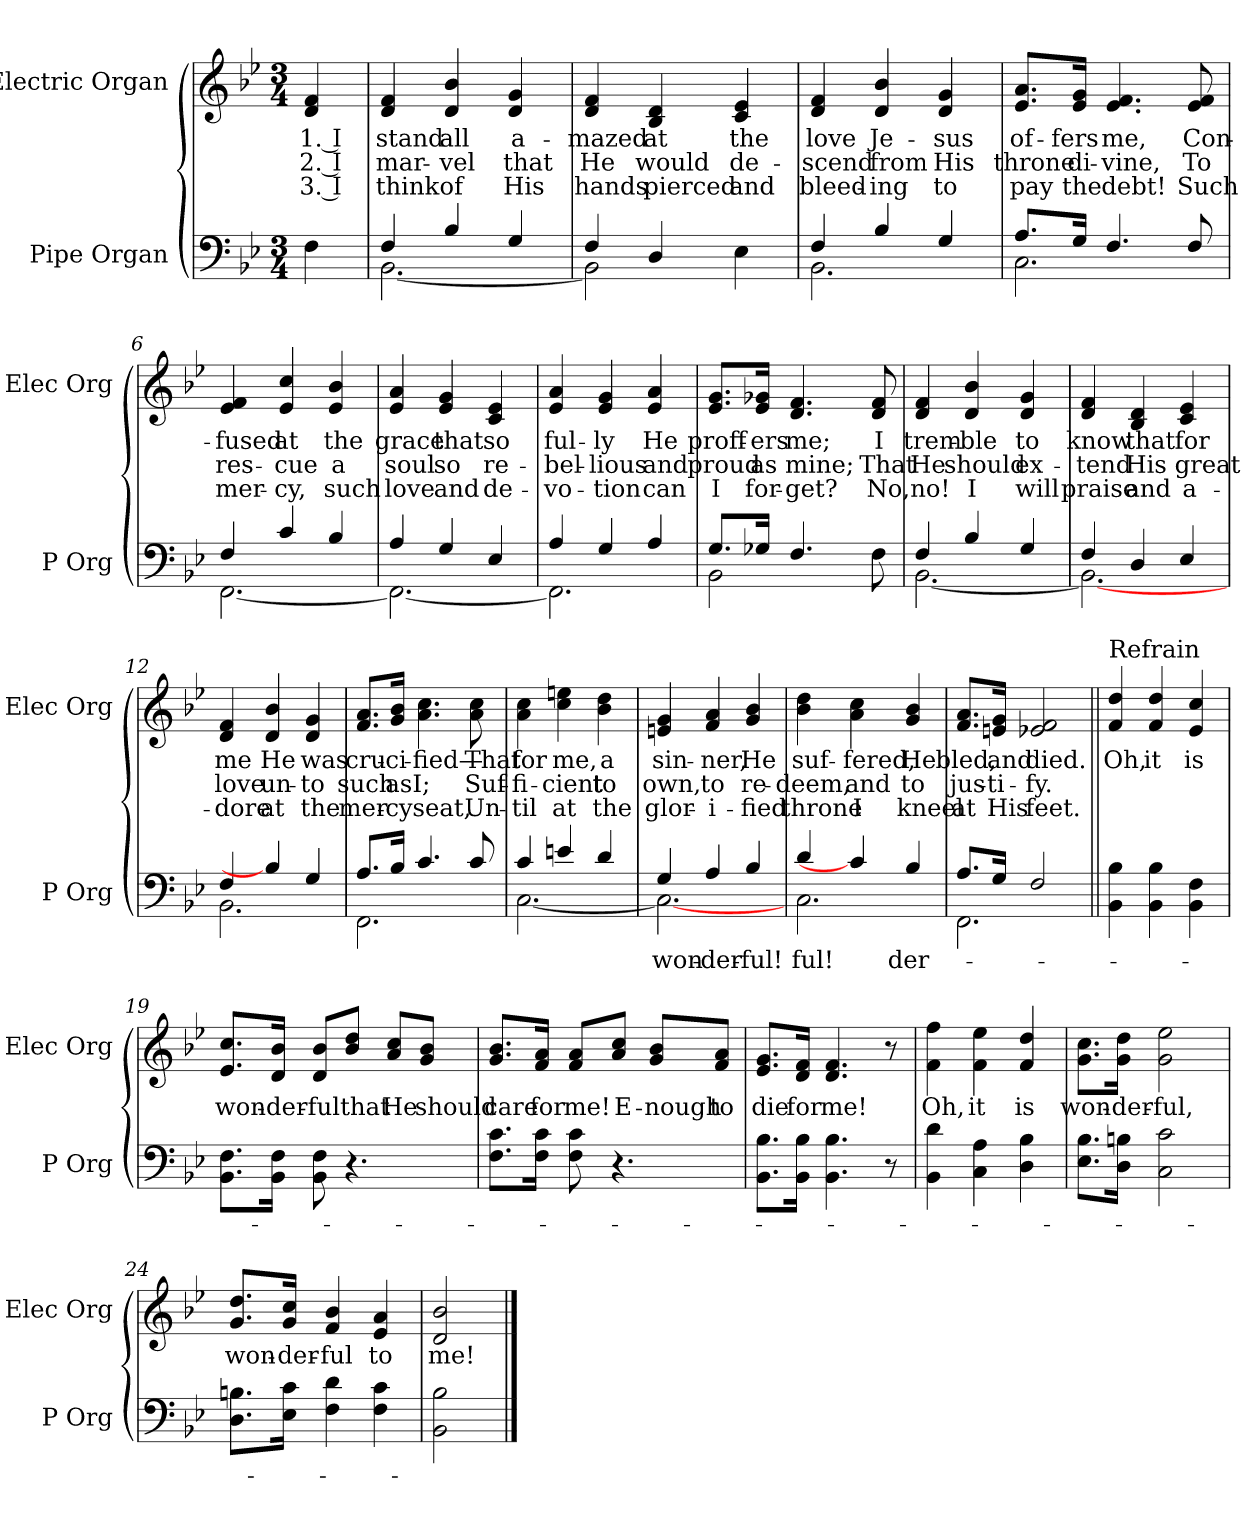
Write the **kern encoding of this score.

**kern	**text	**kern	**text	**text	**text
*part2	*part2	*part1	*part1	*part1	*part1
*staff2	*staff2	*staff1	*staff1	*staff1	*staff1
*I"Pipe Organ	*	*I"Electric Organ	*	*	*
*I'P Org	*	*I'Elec Org	*	*	*
*clefF4	*	*clefG2	*	*	*
*k[b-e-]	*	*k[b-e-]	*	*	*
*B-:	*	*B-:	*	*	*
*M3/4	*	*M3/4	*	*	*
=1	=1	=1	=1	=1	=1
4F	.	4d 4f	1. I	2. I	3. I
=2	=2	=2	=2	=2	=2
*^	*	*	*	*	*
4F/	[2.BB-	.	4d 4f	stand	mar-	think
4B-/	.	.	4d 4b-	all	-vel	of
4G/	.	.	4d 4g	a-	that	His
=3	=3	=3	=3	=3	=3	=3
4F/	2BB-]	.	4d 4f	-mazed	He	hands
4D/	.	.	4B- 4d	at	would	pierced
4E-	4ryy	.	4c 4e-	the	de-	and
=4	=4	=4	=4	=4	=4	=4
4F/	2.BB-	.	4d 4f	love	-scend	bleed-
4B-/	.	.	4d 4b-	Je-	from	-ing
4G/	.	.	4d 4g	-sus	His	to
=5	=5	=5	=5	=5	=5	=5
8.A/L	2.C	.	8.e-/ 8.a/L	of-	throne	pay
16G/Jk	.	.	16e-/ 16g/Jk	-fers	di-	the
4.F/	.	.	4.e- 4.f	me,	-vine,	debt!
8F/	.	.	8e- 8f	Con-	To	Such
=6	=6	=6	=6	=6	=6	=6
4F/	[2.FF	.	4e- 4f	-fused	res-	mer-
4c/	.	.	4e- 4cc	at	-cue	-cy,
4B-/	.	.	4e- 4b-	the	a	such
=7	=7	=7	=7	=7	=7	=7
4A/	2.FF_	.	4e- 4a	grace	soul	love
4G/	.	.	4e- 4g	that	so	and
4E-/	.	.	4c 4e-	so	re-	de-
=8	=8	=8	=8	=8	=8	=8
4A/	2.FF]	.	4e- 4a	ful-	-bel-	-vo-
4G/	.	.	4e- 4g	-ly	-lious	-tion
4A/	.	.	4e- 4a	He	and	can
=9	=9	=9	=9	=9	=9	=9
8.G/L	2BB-	.	8.e-/ 8.g/L	proff-	proud	I
16G-X/Jk	.	.	16e-/ 16g-X/Jk	-ers	as	for-
4.F	.	.	4.d 4.f	me;	mine;	-get?
.	4ryy	.	.	.	.	.
8F	.	.	8d 8f	I	That	No,
=10	=10	=10	=10	=10	=10	=10
4F/	[2.BB-	.	4d 4f	trem-	He	no!
4B-/	.	.	4d 4b-	-ble	should	I
4G/	.	.	4d 4g	to	ex-	will
=11	=11	=11	=11	=11	=11	=11
4F/	2.BB-_	.	4d 4f	know	-tend	praise
4D/	.	.	4B- 4d	that	His	and
4E-/	.	.	4c 4e-	for	great	a-
=12	=12	=12	=12	=12	=12	=12
4F/	2.BB-	.	4d 4f	me	love	-dore
4B-/]	.	.	4d 4b-	He	un-	at
4G/	.	.	4d 4g	was	-to	the
=13	=13	=13	=13	=13	=13	=13
8.A/L	2.FF	.	8.f/ 8.a/L	cru-	such	mer-
16B-/Jk	.	.	16g/ 16b-/Jk	-ci-	as	-cy
4.c/	.	.	4.a 4.cc	-fied—	I;	seat,
8c/	.	.	8a 8cc	That	Suf-	Un-
=14	=14	=14	=14	=14	=14	=14
4c/	[2.C	.	4a 4cc	for	-fi-	-til
4en/	.	.	4cc 4een	me,	-cient	at
4d/	.	.	4b- 4dd	a	to	the
=15	=15	=15	=15	=15	=15	=15
4G/	2.C_	won-	4en 4g	sin-	own,	glor-
4A/	.	-der-	4f 4a	-ner,	to	-i-
4B-/	.	-ful!	4g 4b-	He	re-	-fied
=16	=16	=16	=16	=16	=16	=16
4d/	2.C	-ful!	4b- 4dd	suf-	-deem,	throne
4c/]	.	.	4a 4cc	-fered,	and	I
4B-/	.	-der-	4g 4b-	He	to	kneel
=17	=17	=17	=17	=17	=17	=17
8.A/L	2.FF	.	8.f/ 8.a/L	bled,	jus-	at
16G/Jk	.	.	16en/ 16g/Jk	and	-ti-	His
2F/	.	.	2e-X 2f	died.	-fy.	feet.
*v	*v	*	*	*	*	*
=18||	=18||	=18||	=18||	=18||	=18||
!	!	!LO:TX:t=Refrain	!	!	!
4BB- 4B-	.	4f 4dd	Oh,	.	.
4BB- 4B-	.	4f 4dd	it	.	.
4BB- 4F	.	4e- 4cc	is	.	.
=19	=19	=19	=19	=19	=19
8.BB-\ 8.F\L	.	8.e-/ 8.cc/L	won-	.	.
16BB-\ 16F\Jk	.	16d/ 16b-/Jk	-der-	.	.
8BB- 8F	.	8d/ 8b-/L	-ful	.	.
4.r	.	8b-/ 8dd/J	that	.	.
.	.	8a/ 8cc/L	He	.	.
.	.	8g/ 8b-/J	should	.	.
=20	=20	=20	=20	=20	=20
8.F\ 8.c\L	.	8.g/ 8.b-/L	care	.	.
16F\ 16c\Jk	.	16f/ 16a/Jk	for	.	.
8F 8c	.	8f/ 8a/L	me!	.	.
4.r	.	8a/ 8cc/J	E-	.	.
.	.	8g/ 8b-/L	-nough	.	.
.	.	8f/ 8a/J	to	.	.
=21	=21	=21	=21	=21	=21
8.BB-\ 8.B-\L	.	8.e-/ 8.g/L	die	.	.
16BB-\ 16B-\Jk	.	16d/ 16f/Jk	for	.	.
4.BB- 4.B-	.	4.d 4.f	me!	.	.
8r	.	8r	.	.	.
=22	=22	=22	=22	=22	=22
4BB- 4d	.	4f 4ff	Oh,	.	.
4C 4A	.	4f 4ee-	it	.	.
4D 4B-	.	4f 4dd	is	.	.
=23	=23	=23	=23	=23	=23
8.E-\ 8.B-\L	.	8.g\ 8.cc\L	won-	.	.
16D\ 16Bn\Jk	.	16g\ 16dd\Jk	-der-	.	.
2C 2c	.	2g 2ee-	-ful,	.	.
=24	=24	=24	=24	=24	=24
8.D\ 8.Bn\L	.	8.g/ 8.dd/L	won-	.	.
16E-\ 16c\Jk	.	16g/ 16cc/Jk	-der-	.	.
4F 4d	.	4f 4b-	-ful	.	.
4F 4c	.	4e- 4a	to	.	.
=25	=25	=25	=25	=25	=25
2BB- 2B-	.	2d 2b-	me!	.	.
==	==	==	==	==	==
*-	*-	*-	*-	*-	*-
